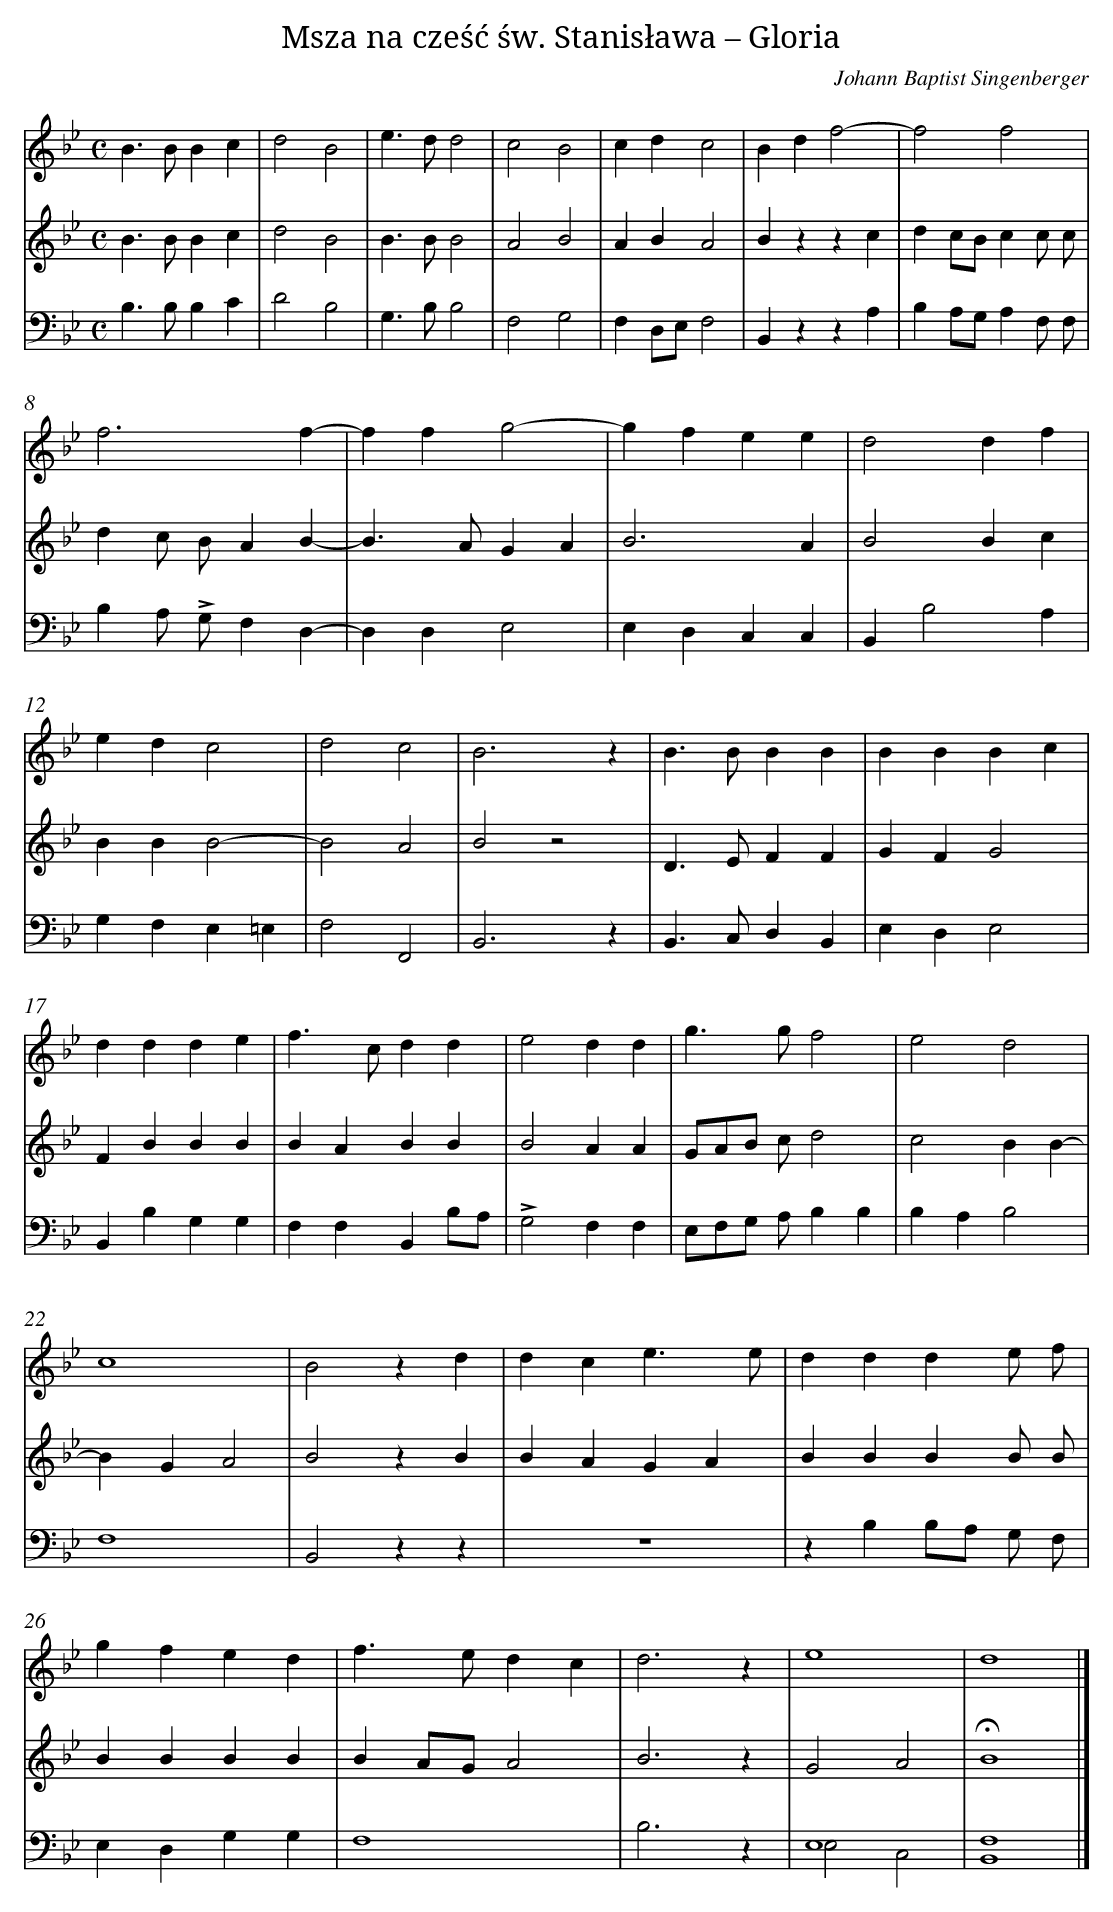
X:1
T: Msza na cześć św. Stanisława – Gloria
C: Johann Baptist Singenberger
L: 1/4
M: C
V: 1 clef=treble
V: 2 clef=treble
V: 3 clef=bass
K: Bb
[V:1] B>BBc |
[V:2] B>BBc |
[V:3] B,>B,B,C |
[V:1] d2B2 |
[V:2] d2B2 |
[V:3] D2B,2 |
[V:1] e>dd2 |
[V:2] B>BB2 |
[V:3] G,>B,B,2 |
[V:1] c2B2 |
[V:2] A2B2 |
[V:3] F,2G,2 |
[V:1] cdc2 |
[V:2] ABA2 |
[V:3] F,D,/E,/F,2 |
[V:1] Bdf2- |
[V:2] Bzzc |
[V:3] B,,zzA, |
[V:1] f2f2 |
[V:2] dc/B/cc/ c/ |
[V:3] B,A,/G,/A,F,/ F,/ |
[V:1] f3f- |
[V:2] dc/ B/AB- |
[V:3] B,A,/ !accent!G,/F,D,- |
[V:1] ffg2- |
[V:2] B>AGA |
[V:3] D,D,E,2 |
[V:1] gfee |
[V:2] B3A |
[V:3] E,D,C,C, |
[V:1] d2df |
[V:2] B2Bc |
[V:3] B,,B,2A, |
[V:1] edc2 |
[V:2] BBB2- |
[V:3] G,F,E,=E, |
[V:1] d2c2 |
[V:2] B2A2 |
[V:3] F,2F,,2 |
[V:1] B3z |
[V:2] B2z2 |
[V:3] B,,3z |
[V:1] B>BBB |
[V:2] D>EFF |
[V:3] B,,>C,D,B,, |
[V:1] BBBc |
[V:2] GFG2 |
[V:3] E,D,E,2 |
[V:1] ddde |
[V:2] FBBB |
[V:3] B,,B,G,G, |
[V:1] f>cdd |
[V:2] BABB |
[V:3] F,F,B,,B,/A,/ |
[V:1] e2dd |
[V:2] B2AA |
[V:3] !accent!G,2F,F, |
[V:1] g>gf2 |
[V:2] G/A/B/ c/d2 |
[V:3] E,/F,/G,/ A,/B,B, |
[V:1] e2d2 |
[V:2] c2BB- |
[V:3] B,A,B,2 |
[V:1] c4 |
[V:2] BGA2 |
[V:3] F,4 |
[V:1] B2zd |
[V:2] B2zB |
[V:3] B,,2zz |
[V:1] dce3/e/ |
[V:2] BAGA |
[V:3] z4 |
[V:1] ddde/ f/ |
[V:2] BBBB/ B/ |
[V:3] zB,B,/A,/ G,/ F,/ |
[V:1] gfed |
[V:2] BBBB |
[V:3] E,D,G,G, |
[V:1] f>edc |
[V:2] BA/G/A2 |
[V:3] F,4 |
[V:1] d3z |
[V:2] B3z |
[V:3] B,3z |
[V:1] e4 |
[V:2] G2A2 |
[V:3] E,4 & E,2C,2 |
[V:1] d4 |]
[V:2] !fermata!B4 |]
[V:3] [F,4B,,4] |]
